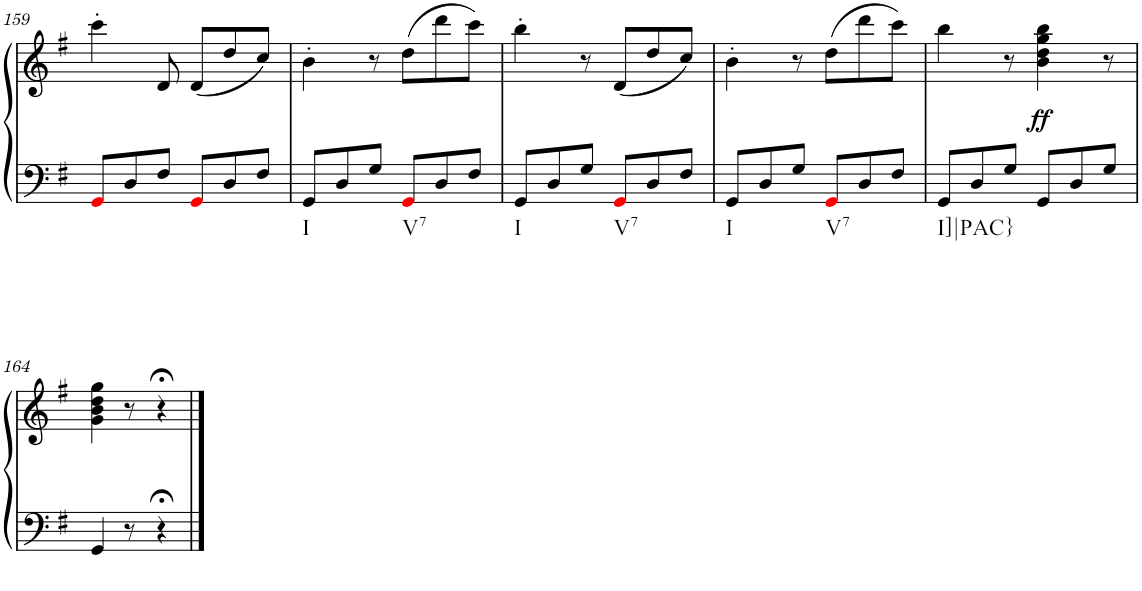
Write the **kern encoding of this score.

**kern	**kern	**dynam
*part1	*part1	*part1
*staff2	*staff1	*staff1/2
*I"Klavier linke Hand	*	*
!!LO:PB:g=z
*clefF4	*clefG2	*
*k[f#]	*k[f#]	*
*M6/8	*M6/8	*
=159	=159	=159
8GGi/L	4ccc'\	.
8D/	.	.
8F#/J	8d/	.
8GGi/L	(8d/L	.
8D/	8dd/	.
8F#/J	8cc/J)	.
=160	=160	=160
!LO:TX:b:t=I	!	!
8GG/L	4b'\	.
8D/	.	.
8G/J	8r	.
!LO:TX:b:t=V7	!	!
8GGi/L	(8dd\L	.
8D/	8ddd\	.
8F#/J	8ccc\J)	.
=161	=161	=161
!LO:TX:b:t=I	!	!
8GG/L	4bb'\	.
8D/	.	.
8G/J	8r	.
!LO:TX:b:t=V7	!	!
8GGi/L	(8d/L	.
8D/	8dd/	.
8F#/J	8cc/J)	.
=162	=162	=162
!LO:TX:b:t=I	!	!
8GG/L	4b'\	.
8D/	.	.
8G/J	8r	.
!LO:TX:b:t=V7	!	!
8GGi/L	(8dd\L	.
8D/	8ddd\	.
8F#/J	8ccc\J)	.
=163	=163	=163
!LO:TX:b:t=I]|PAC}	!	!
8GG/L	4bb\	.
8D/	.	.
8G/J	8r	.
!	!	!LO:DY:b
8GG/L	4b\ 4dd\ 4gg\ 4bb\	ff
8D/	.	.
8G/J	8r	.
!!LO:LB:g=z
=164	=164	=164
4GG/	4g\ 4b\ 4dd\ 4gg\	.
8r	8r	.
4r;<	4r;<	.
==	==	==
*-	*-	*-
